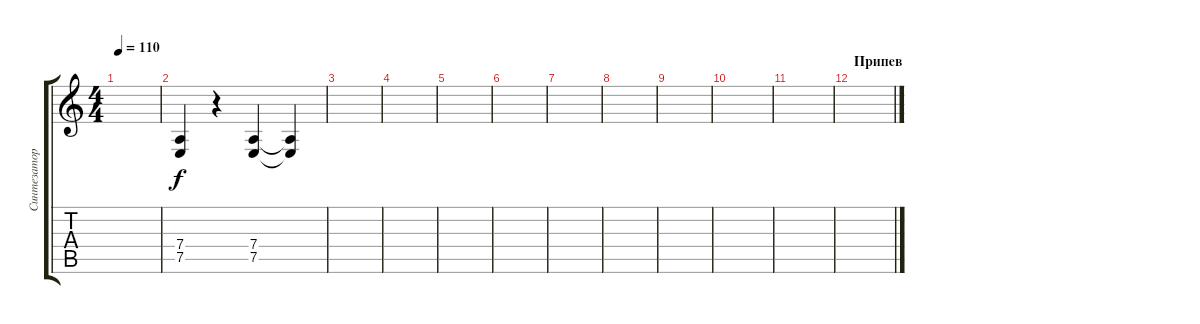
\track ("Синтезатор" "Синтезатор") {instrument electricgrandpiano}
\staff {score tabs}
\tuning (E4 B3 G3 D3 A2 E2) {hide}
\ts (4 4)
\tempo 110
\clef g2
\ks c
|
(7.4 7.5).4{volume 10 instrument telephonering} r.4 (7.4 7.5).4 (7.4{t} 7.5{t}).4 |
|
|
|
|
|
|
|
|
|
\section ("" "Припев")
